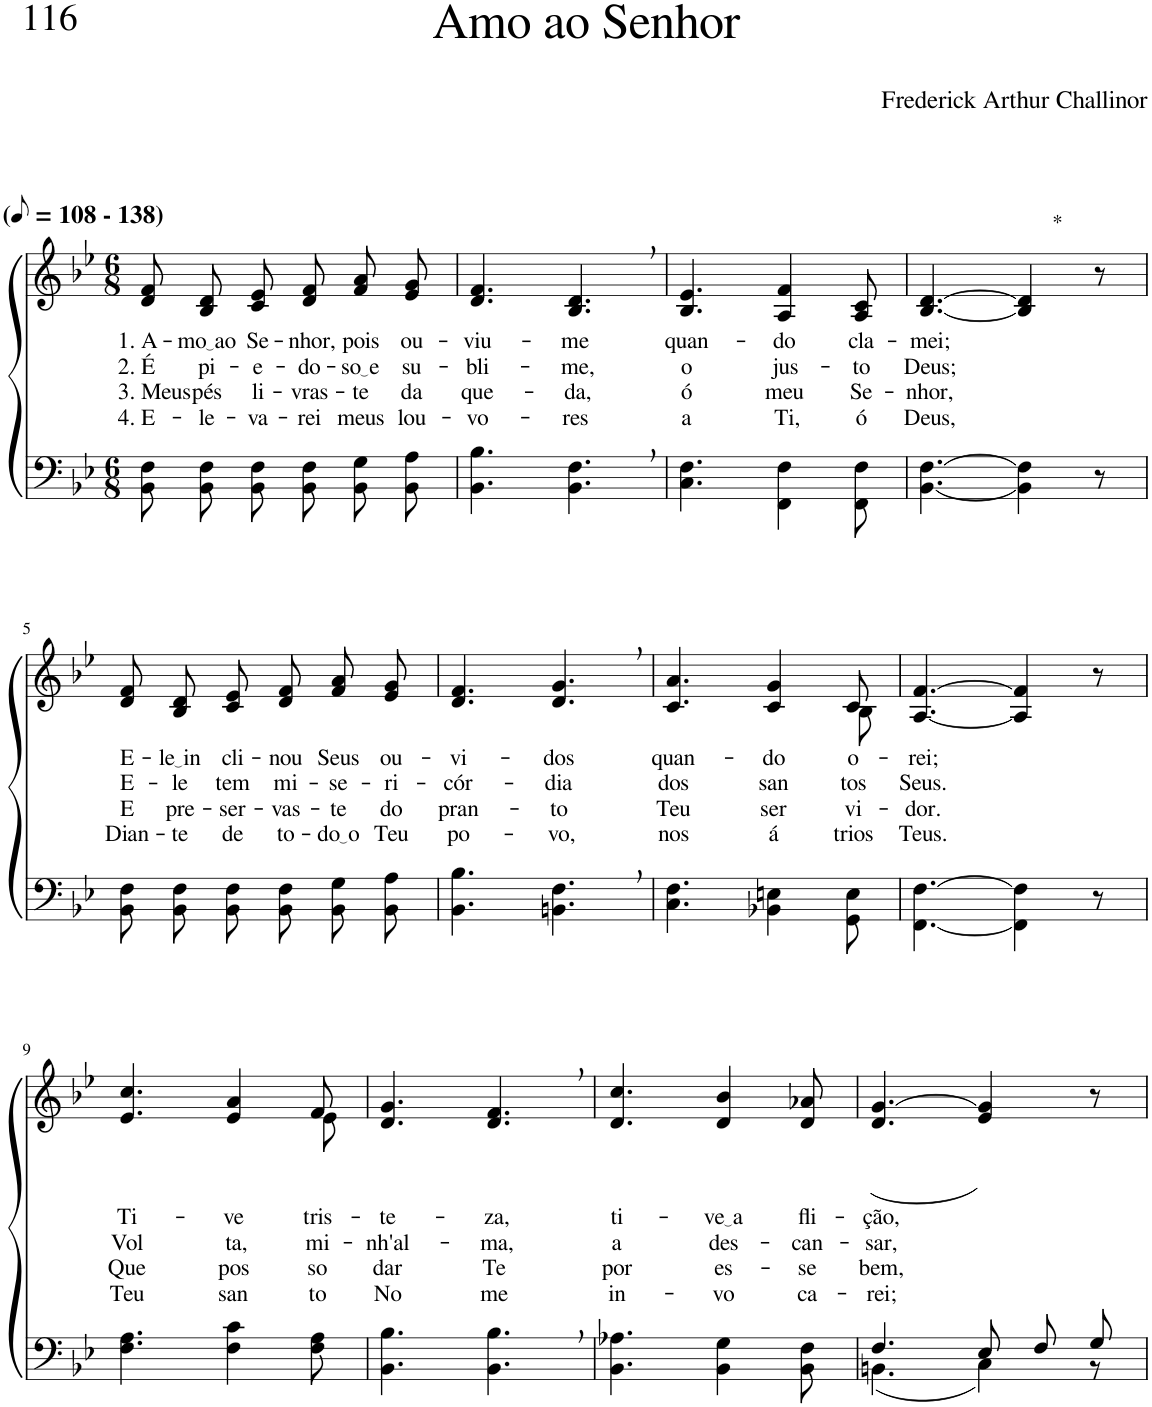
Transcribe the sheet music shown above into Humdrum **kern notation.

**kern	**kern	**text	**text	**text	**text
*part2	*part1	*part1	*part1	*part1	*part1
*staff2	*staff1	*staff1	*staff1	*staff1	*staff1
*I"Parte III e IV	*I"Parte I e II	*	*	*	*
*clefF4	*clefG2	*	*	*	*
*Trd-1c-2	*Trd-1c-2	*	*	*	*
*k[b-e-]	*k[b-e-]	*	*	*	*
*M6/8	*M6/8	*	*	*	*
*MM54	*MM54	*	*	*	*
=1	=1	=1	=1	=1	=1
!	!LO:TX:a:B:t=(	!	!	!	!
!	!LO:TX:a:B:t=- 138)	!	!	!	!
!	!	!LO:LY:b	!LO:LY:b	!LO:LY:b	!LO:LY:b
8BB-\ 8F\L	8d/ 8f/L	1. A-	2. É	3. Meus	4. E-
!	!	!LO:LY:b	!LO:LY:b	!LO:LY:b	!LO:LY:b
8BB-\ 8F\	8B-/ 8d/	mo ao	pi-	pés	-le-
!	!	!LO:LY:b	!LO:LY:b	!LO:LY:b	!LO:LY:b
8BB-\ 8F\J	8c/ 8e-/J	Se-	-e-	li-	-va-
!	!	!LO:LY:b	!LO:LY:b	!LO:LY:b	!LO:LY:b
8BB-\ 8F\L	8d/ 8f/L	-nhor,	-do-	-vras-	-rei
!	!	!LO:LY:b	!LO:LY:b	!LO:LY:b	!LO:LY:b
8BB-\ 8G\	8f/ 8a/	pois	so e	-te	meus
!	!	!LO:LY:b	!LO:LY:b	!LO:LY:b	!LO:LY:b
8BB-\ 8A\J	8e-/ 8g/J	ou-	su-	da	lou-
=2	=2	=2	=2	=2	=2
!	!	!LO:LY:b	!LO:LY:b	!LO:LY:b	!LO:LY:b
4.BB-\ 4.B-\	4.d/ 4.f/	-viu-	-bli-	que-	-vo-
!	!	!LO:LY:b	!LO:LY:b	!LO:LY:b	!LO:LY:b
4.BB-\, 4.F\,	4.B-/, 4.d/,	-me	-me,	-da,	-res
=3	=3	=3	=3	=3	=3
!	!	!LO:LY:b	!LO:LY:b	!LO:LY:b	!LO:LY:b
4.C\ 4.F\	4.B-/ 4.e-/	quan-	o	ó	a
!	!	!LO:LY:b	!LO:LY:b	!LO:LY:b	!LO:LY:b
4FF\ 4F\	4A/ 4f/	-do	jus-	meu	Ti,
!	!	!LO:LY:b	!LO:LY:b	!LO:LY:b	!LO:LY:b
8FF\ 8F\	8A/ 8c/	cla-	-to	Se-	ó
=4	=4	=4	=4	=4	=4
!	!	!LO:LY:b	!LO:LY:b	!LO:LY:b	!LO:LY:b
[4.BB-\ [4.F\	[4.B-/ [4.d/	-mei;	Deus;	-nhor,	Deus,
!	!LO:TX:a:t=*	!	!	!	!
4BB-\] 4F\]	4B-/] 4d/]	.	.	.	.
8r	8r	.	.	.	.
!!LO:LB:g=z
=5	=5	=5	=5	=5	=5
!	!	!LO:LY:b	!LO:LY:b	!LO:LY:b	!LO:LY:b
8BB-\ 8F\L	8d/ 8f/L	E-	E-	E	Dian-
!	!	!LO:LY:b	!LO:LY:b	!LO:LY:b	!LO:LY:b
8BB-\ 8F\	8B-/ 8d/	le in	-le	pre-	-te
!	!	!LO:LY:b	!LO:LY:b	!LO:LY:b	!LO:LY:b
8BB-\ 8F\J	8c/ 8e-/J	cli-	tem	-ser-	de
!	!	!LO:LY:b	!LO:LY:b	!LO:LY:b	!LO:LY:b
8BB-\ 8F\L	8d/ 8f/L	-nou	mi-	-vas-	to-
!	!	!LO:LY:b	!LO:LY:b	!LO:LY:b	!LO:LY:b
8BB-\ 8G\	8f/ 8a/	Seus	-se-	-te	do o
!	!	!LO:LY:b	!LO:LY:b	!LO:LY:b	!LO:LY:b
8BB-\ 8A\J	8e-/ 8g/J	ou-	-ri-	do	Teu
=6	=6	=6	=6	=6	=6
!	!	!LO:LY:b	!LO:LY:b	!LO:LY:b	!LO:LY:b
4.BB-\ 4.B-\	4.d/ 4.f/	-vi-	-cór-	pran-	po-
!	!	!LO:LY:b	!LO:LY:b	!LO:LY:b	!LO:LY:b
4.BBn\, 4.F\,	4.d/, 4.g/,	-dos	-dia	-to	-vo,
=7	=7	=7	=7	=7	=7
!	!	!LO:LY:b	!LO:LY:b	!LO:LY:b	!LO:LY:b
*	*^	*	*	*	*
4.C\ 4.F\	4.c/ 4.a/	8ryy	quan-	dos	Teu	nos
!	!	!	!LO:LY:b	!LO:LY:b	!LO:LY:b	!LO:LY:b
*	*v	*v	*	*	*	*
4BB-X\ 4En\	4c/ 4g/	-do	san-	ser-	á-
*	*^	*	*	*	*
!	!	!	!LO:LY:b	!LO:LY:b	!LO:LY:b	!LO:LY:b
8GG\ 8E\	8c/	8B-\	o-	-tos	-vi-	-trios
=8	=8	=8	=8	=8	=8	=8
!	!	!	!LO:LY:b	!LO:LY:b	!LO:LY:b	!LO:LY:b
*	*v	*v	*	*	*	*
[4.FF\ [4.F\	[4.A/ [4.f/	-rei;	Seus.	-dor.	Teus.
4FF\] 4F\]	4A/] 4f/]	.	.	.	.
8r	8r	.	.	.	.
!!LO:LB:g=z
=9	=9	=9	=9	=9	=9
!	!	!LO:LY:b	!LO:LY:b	!LO:LY:b	!LO:LY:b
*	*^	*	*	*	*
4.F\ 4.A\	4.e-/ 4.cc/	8ryy	Ti-	Vol	Que	Teu
!	!	!	!LO:LY:b	!LO:LY:b	!LO:LY:b	!LO:LY:b
*	*v	*v	*	*	*	*
4F\ 4c\	4e-/ 4a/	-ve	ta,	pos-	san-
*	*^	*	*	*	*
!	!	!	!LO:LY:b	!LO:LY:b	!LO:LY:b	!LO:LY:b
8F\ 8A\	8f/	8e-\	tris-	mi-	-so	-to
=10	=10	=10	=10	=10	=10	=10
!	!	!	!LO:LY:b	!LO:LY:b	!LO:LY:b	!LO:LY:b
*	*v	*v	*	*	*	*
4.BB-\ 4.B-\	4.d/ 4.g/	-te-	-nh'al-	dar	No
!	!	!LO:LY:b	!LO:LY:b	!LO:LY:b	!LO:LY:b
4.BB-\, 4.B-\,	4.d/, 4.f/,	-za,	-ma,	Te	me
=11	=11	=11	=11	=11	=11
!	!	!LO:LY:b	!LO:LY:b	!LO:LY:b	!LO:LY:b
4.BB-\ 4.A-X\	4.d/ 4.cc/	ti-	a	por	in-
!	!	!LO:LY:b	!LO:LY:b	!LO:LY:b	!LO:LY:b
4BB-\ 4G\	4d/ 4b-/	ve a	des-	es-	-vo
!	!	!LO:LY:b	!LO:LY:b	!LO:LY:b	!LO:LY:b
8BB-\ 8F\	8d/ 8a-X/	fli-	-can-	-se	ca-
=12	=12	=12	=12	=12	=12
*^	*	*	*	*	*
!	!	!	!LO:LY:b	!LO:LY:b	!LO:LY:b	!LO:LY:b
4.F/	(4.BBn\	(4.d/ [4.g/	-ção,	-sar,	bem,	-rei;
8E-/L	4C\)	4e-/ 4g/])	.	.	.	.
8F/	.	.	.	.	.	.
8G/J	8r	8r	.	.	.	.
*v	*v	*	*	*	*	*
=	=	=	=	=	=
*-	*-	*-	*-	*-	*-
